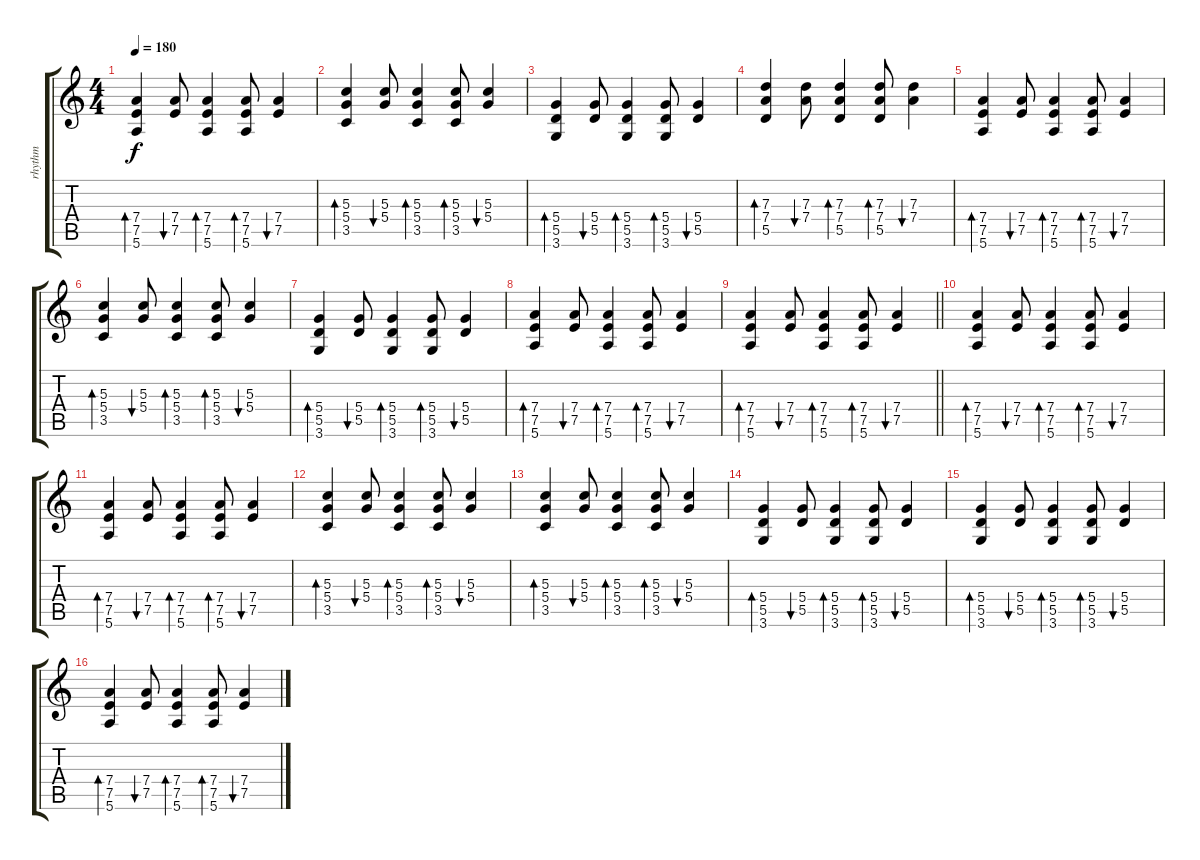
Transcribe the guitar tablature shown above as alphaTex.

\track ("rhythm" "rhythm") {instrument distortionguitar}
\staff {score tabs}
\tuning (E4 B3 G3 D3 A2 E2) {hide}
\ts (4 4)
\tempo 180
\clef g2
\ks c
(7.4 7.5 5.6).4{bd 60 dy f} (7.4 7.5).8{bu 60} (7.4 7.5 5.6).4{bd 60} (7.4 7.5 5.6).8{bd 60} (7.4 7.5).4{bu 60} |
(5.3 5.4 3.5).4{bd 60} (5.3 5.4).8{bu 60} (5.3 5.4 3.5).4{bd 60} (5.3 5.4 3.5).8{bd 60} (5.3 5.4).4{bu 60} |
(5.4 5.5 3.6).4{bd 60} (5.4 5.5).8{bu 60} (5.4 5.5 3.6).4{bd 60} (5.4 5.5 3.6).8{bd 60} (5.4 5.5).4{bu 60} |
(7.3 7.4 5.5).4{bd 60} (7.3 7.4).8{bu 60} (7.3 7.4 5.5).4{bd 60} (7.3 7.4 5.5).8{bd 60} (7.3 7.4).4{bu 60} |
(7.4 7.5 5.6).4{bd 60} (7.4 7.5).8{bu 60} (7.4 7.5 5.6).4{bd 60} (7.4 7.5 5.6).8{bd 60} (7.4 7.5).4{bu 60} |
(5.3 5.4 3.5).4{bd 60} (5.3 5.4).8{bu 60} (5.3 5.4 3.5).4{bd 60} (5.3 5.4 3.5).8{bd 60} (5.3 5.4).4{bu 60} |
(5.4 5.5 3.6).4{bd 60} (5.4 5.5).8{bu 60} (5.4 5.5 3.6).4{bd 60} (5.4 5.5 3.6).8{bd 60} (5.4 5.5).4{bu 60} |
(7.4 7.5 5.6).4{bd 60} (7.4 7.5).8{bu 60} (7.4 7.5 5.6).4{bd 60} (7.4 7.5 5.6).8{bd 60} (7.4 7.5).4{bu 60} |
\barLineRight lightlight
(7.4 7.5 5.6).4{bd 60} (7.4 7.5).8{bu 60} (7.4 7.5 5.6).4{bd 60} (7.4 7.5 5.6).8{bd 60} (7.4 7.5).4{bu 60} |
(7.4 7.5 5.6).4{bd 60} (7.4 7.5).8{bu 60} (7.4 7.5 5.6).4{bd 60} (7.4 7.5 5.6).8{bd 60} (7.4 7.5).4{bu 60} |
(7.4 7.5 5.6).4{bd 60} (7.4 7.5).8{bu 60} (7.4 7.5 5.6).4{bd 60} (7.4 7.5 5.6).8{bd 60} (7.4 7.5).4{bu 60} |
(5.3 5.4 3.5).4{bd 60} (5.3 5.4).8{bu 60} (5.3 5.4 3.5).4{bd 60} (5.3 5.4 3.5).8{bd 60} (5.3 5.4).4{bu 60} |
(5.3 5.4 3.5).4{bd 60} (5.3 5.4).8{bu 60} (5.3 5.4 3.5).4{bd 60} (5.3 5.4 3.5).8{bd 60} (5.3 5.4).4{bu 60} |
(5.4 5.5 3.6).4{bd 60} (5.4 5.5).8{bu 60} (5.4 5.5 3.6).4{bd 60} (5.4 5.5 3.6).8{bd 60} (5.4 5.5).4{bu 60} |
(5.4 5.5 3.6).4{bd 60} (5.4 5.5).8{bu 60} (5.4 5.5 3.6).4{bd 60} (5.4 5.5 3.6).8{bd 60} (5.4 5.5).4{bu 60} |
(7.4 7.5 5.6).4{bd 60} (7.4 7.5).8{bu 60} (7.4 7.5 5.6).4{bd 60} (7.4 7.5 5.6).8{bd 60} (7.4 7.5).4{bu 60}
